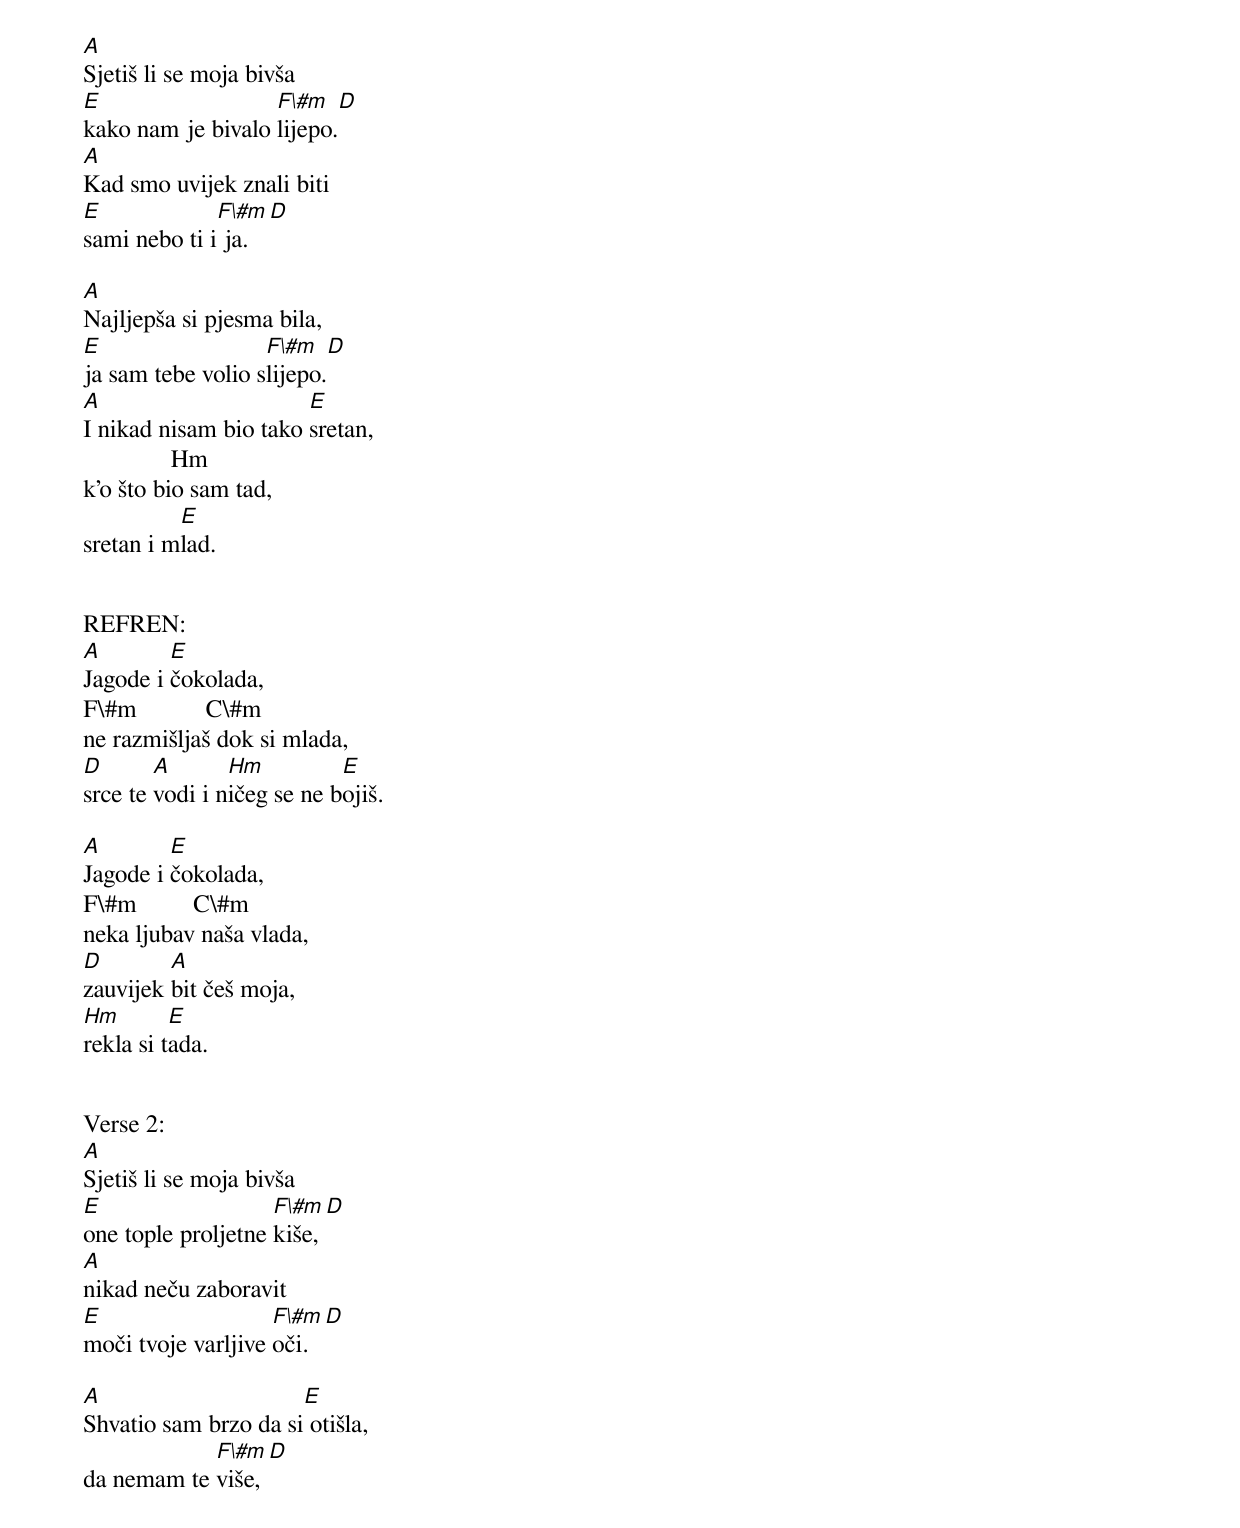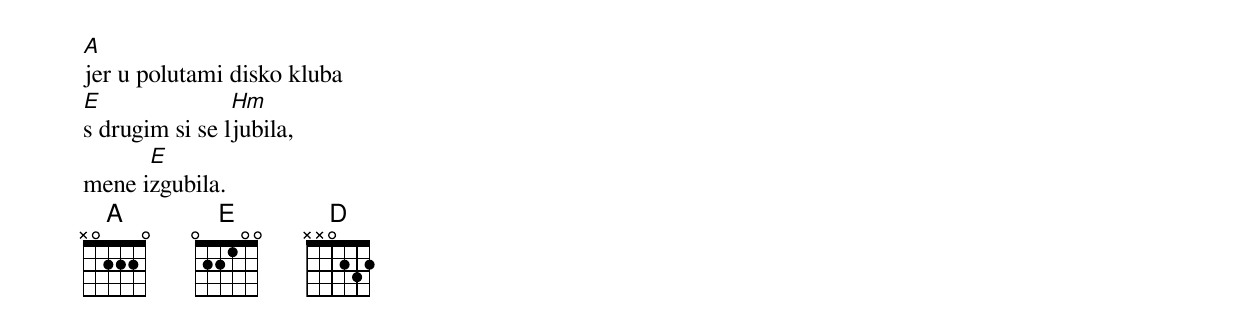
A
Sjetiš li se moja bivša
E                  F\#m     D
kako nam je bivalo lijepo.
A
Kad smo uvijek znali biti
E             F\#m    D
sami nebo ti i ja.

A
Najljepša si pjesma bila,
E                  F\#m        D
ja sam tebe volio slijepo.
A                      E
I nikad nisam bio tako sretan,
              Hm
k'o što bio sam tad,
          E
sretan i mlad.


REFREN:
A        E
Jagode i čokolada,
F\#m           C\#m
ne razmišljaš dok si mlada,
D       A       Hm          E
srce te vodi i ničeg se ne bojiš.

A        E
Jagode i čokolada,
F\#m         C\#m
neka ljubav naša vlada,
D        A
zauvijek bit češ moja,
Hm        E
rekla si tada.


Verse 2:
A
Sjetiš li se moja bivša
E                   F\#m      D
one tople proljetne kiše,
A
nikad neču zaboravit
E                   F\#m     D
moči tvoje varljive oči.

A                     E
Shvatio sam brzo da si otišla,
            F\#m    D
da nemam te više,
A
jer u polutami disko kluba
E               Hm
s drugim si se ljubila,
      E
mene izgubila.
